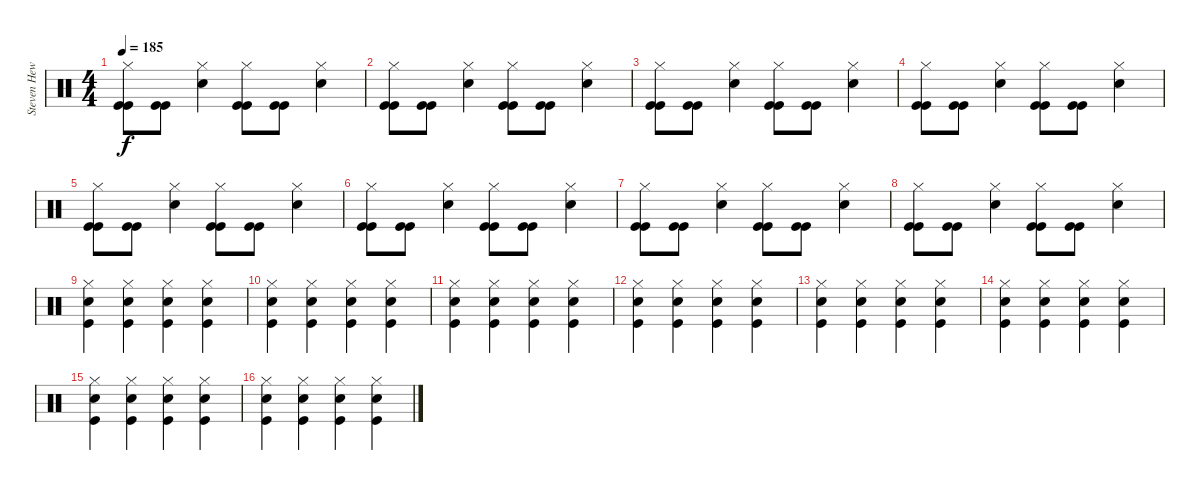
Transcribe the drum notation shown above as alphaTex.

\track ("Steven Hewitt" "Steven Hew") {instrument percussion}
\staff {score}
\articulation defaults
\ts (4 4)
\tempo 185
\clef neutral
\ks c
("Hi-Hat (closed)" "Kick (hit)" "Kick (hit)").8{dy f} ("Kick (hit)" "Kick (hit)").8 ("Hi-Hat (closed)" "Electric Snare (hit)").4 ("Hi-Hat (closed)" "Kick (hit)" "Kick (hit)").8 ("Kick (hit)" "Kick (hit)").8 ("Hi-Hat (closed)" "Electric Snare (hit)").4 |
("Hi-Hat (closed)" "Kick (hit)" "Kick (hit)").8 ("Kick (hit)" "Kick (hit)").8 ("Hi-Hat (closed)" "Electric Snare (hit)").4 ("Hi-Hat (closed)" "Kick (hit)" "Kick (hit)").8 ("Kick (hit)" "Kick (hit)").8 ("Hi-Hat (closed)" "Electric Snare (hit)").4 |
("Hi-Hat (closed)" "Kick (hit)" "Kick (hit)").8 ("Kick (hit)" "Kick (hit)").8 ("Hi-Hat (closed)" "Electric Snare (hit)").4 ("Hi-Hat (closed)" "Kick (hit)" "Kick (hit)").8 ("Kick (hit)" "Kick (hit)").8 ("Hi-Hat (closed)" "Electric Snare (hit)").4 |
("Hi-Hat (closed)" "Kick (hit)" "Kick (hit)").8 ("Kick (hit)" "Kick (hit)").8 ("Hi-Hat (closed)" "Electric Snare (hit)").4 ("Hi-Hat (closed)" "Kick (hit)" "Kick (hit)").8 ("Kick (hit)" "Kick (hit)").8 ("Hi-Hat (closed)" "Electric Snare (hit)").4 |
("Hi-Hat (closed)" "Kick (hit)" "Kick (hit)").8 ("Kick (hit)" "Kick (hit)").8 ("Hi-Hat (closed)" "Electric Snare (hit)").4 ("Hi-Hat (closed)" "Kick (hit)" "Kick (hit)").8 ("Kick (hit)" "Kick (hit)").8 ("Hi-Hat (closed)" "Electric Snare (hit)").4 |
("Hi-Hat (closed)" "Kick (hit)" "Kick (hit)").8 ("Kick (hit)" "Kick (hit)").8 ("Hi-Hat (closed)" "Electric Snare (hit)").4 ("Hi-Hat (closed)" "Kick (hit)" "Kick (hit)").8 ("Kick (hit)" "Kick (hit)").8 ("Hi-Hat (closed)" "Electric Snare (hit)").4 |
("Hi-Hat (closed)" "Kick (hit)" "Kick (hit)").8 ("Kick (hit)" "Kick (hit)").8 ("Hi-Hat (closed)" "Electric Snare (hit)").4 ("Hi-Hat (closed)" "Kick (hit)" "Kick (hit)").8 ("Kick (hit)" "Kick (hit)").8 ("Hi-Hat (closed)" "Electric Snare (hit)").4 |
("Hi-Hat (closed)" "Kick (hit)" "Kick (hit)").8 ("Kick (hit)" "Kick (hit)").8 ("Hi-Hat (closed)" "Electric Snare (hit)").4 ("Hi-Hat (closed)" "Kick (hit)" "Kick (hit)").8 ("Kick (hit)" "Kick (hit)").8 ("Hi-Hat (closed)" "Electric Snare (hit)").4 |
("Hi-Hat (closed)" "Electric Snare (hit)" "Kick (hit)").4 ("Hi-Hat (closed)" "Electric Snare (hit)" "Kick (hit)").4 ("Hi-Hat (closed)" "Electric Snare (hit)" "Kick (hit)").4 ("Hi-Hat (closed)" "Electric Snare (hit)" "Kick (hit)").4 |
("Hi-Hat (closed)" "Electric Snare (hit)" "Kick (hit)").4 ("Hi-Hat (closed)" "Electric Snare (hit)" "Kick (hit)").4 ("Hi-Hat (closed)" "Electric Snare (hit)" "Kick (hit)").4 ("Hi-Hat (closed)" "Electric Snare (hit)" "Kick (hit)").4 |
("Hi-Hat (closed)" "Electric Snare (hit)" "Kick (hit)").4 ("Hi-Hat (closed)" "Electric Snare (hit)" "Kick (hit)").4 ("Hi-Hat (closed)" "Electric Snare (hit)" "Kick (hit)").4 ("Hi-Hat (closed)" "Electric Snare (hit)" "Kick (hit)").4 |
("Hi-Hat (closed)" "Electric Snare (hit)" "Kick (hit)").4 ("Hi-Hat (closed)" "Electric Snare (hit)" "Kick (hit)").4 ("Hi-Hat (closed)" "Electric Snare (hit)" "Kick (hit)").4 ("Hi-Hat (closed)" "Electric Snare (hit)" "Kick (hit)").4 |
("Hi-Hat (closed)" "Electric Snare (hit)" "Kick (hit)").4 ("Hi-Hat (closed)" "Electric Snare (hit)" "Kick (hit)").4 ("Hi-Hat (closed)" "Electric Snare (hit)" "Kick (hit)").4 ("Hi-Hat (closed)" "Electric Snare (hit)" "Kick (hit)").4 |
("Hi-Hat (closed)" "Electric Snare (hit)" "Kick (hit)").4 ("Hi-Hat (closed)" "Electric Snare (hit)" "Kick (hit)").4 ("Hi-Hat (closed)" "Electric Snare (hit)" "Kick (hit)").4 ("Hi-Hat (closed)" "Electric Snare (hit)" "Kick (hit)").4 |
("Hi-Hat (closed)" "Electric Snare (hit)" "Kick (hit)").4 ("Hi-Hat (closed)" "Electric Snare (hit)" "Kick (hit)").4 ("Hi-Hat (closed)" "Electric Snare (hit)" "Kick (hit)").4 ("Hi-Hat (closed)" "Electric Snare (hit)" "Kick (hit)").4 |
("Hi-Hat (closed)" "Electric Snare (hit)" "Kick (hit)").4 ("Hi-Hat (closed)" "Electric Snare (hit)" "Kick (hit)").4 ("Hi-Hat (closed)" "Electric Snare (hit)" "Kick (hit)").4 ("Hi-Hat (closed)" "Electric Snare (hit)" "Kick (hit)").4
